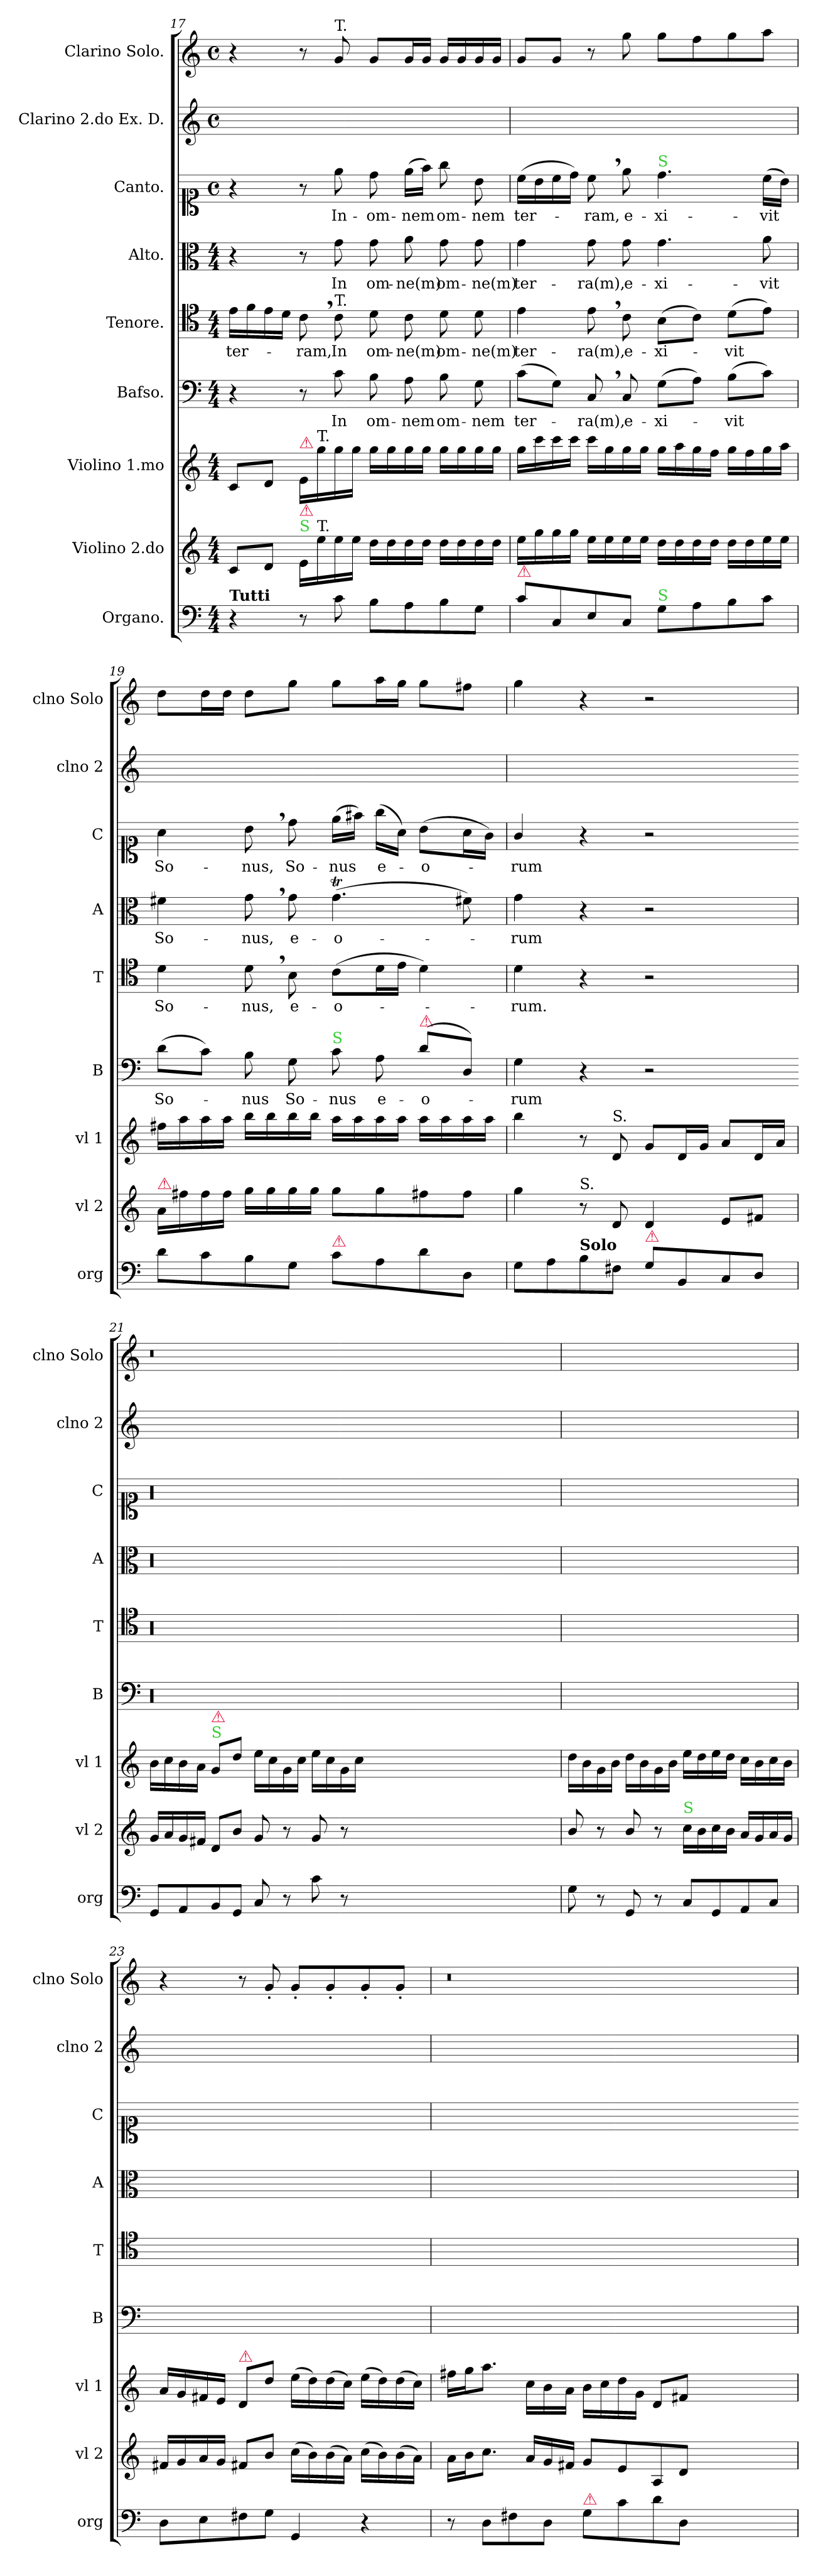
**kern	**kern	**kern	**kern	**text	**kern	**text	**kern	**text	**kern	**text	**kern	**kern
*part9	*part8	*part7	*part6	*part6	*part5	*part5	*part4	*part4	*part3	*part3	*part2	*part1
*staff9	*staff8	*staff7	*staff6	*staff6	*staff5	*staff5	*staff4	*staff4	*staff3	*staff3	*staff2	*staff1
*I"Organo.	*I"Violino 2.do	*I"Violino 1.mo	*I"Bafso.	*	*I"Tenore.	*	*I"Alto.	*	*I"Canto.	*	*I"Clarino 2.do Ex. D.	*I"Clarino Solo.
*I'org	*I'vl 2	*I'vl 1	*I'B	*	*I'T	*	*I'A	*	*I'C	*	*I'clno 2	*I'clno Solo
*clefF4	*clefG2	*clefG2	*clefF4	*	*clefC4	*	*clefC3	*	*clefC1	*	*clefG2	*clefG2
*k[]	*k[]	*k[]	*k[]	*	*k[]	*	*k[]	*	*k[]	*	*k[]	*k[]
*M4/4	*M4/4	*M4/4	*M4/4	*	*M4/4	*	*M4/4	*	*M4/4	*	*M4/4	*M4/4
*	*	*	*	*	*	*	*	*	*met(c)	*	*met(c)	*met(c)
=17	=17	=17	=17	=17	=17	=17	=17	=17	=17	=17	=17	=17
!LO:TX:a:B:t=Tutti	!	!	!	!	!	!	!	!	!	!	!	!
4r	8c/L	8c/L	4r	.	16e\LL	ter-	4r	.	4r	.	1ryy	4r
.	.	.	.	.	16f\	.	.	.	.	.	.	.
.	8d/J	8d/J	.	.	16e\	.	.	.	.	.	.	.
.	.	.	.	.	16d\JJ	.	.	.	.	.	.	.
!	!	!LO:TX:a:color=crimson:t=⚠	!	!	!	!	!	!	!	!	!	!
!	!LO:TX:a:color=limegreen:t=S	!	!	!	!	!	!	!	!	!	!	!
!	!LO:TX:a:color=crimson:t=⚠	!	!	!	!	!	!	!	!	!	!	!
8r	16e/LL	16e/LL	8r	.	8c,<\	-ram,	8r	.	8r	.	.	8r
!	!	!LO:TX:a:t=T.	!	!	!	!	!	!	!	!	!	!
!	!LO:TX:a:t=T.	!	!	!	!	!	!	!	!	!	!	!
.	16ee\	16gg\	.	.	.	.	.	.	.	.	.	.
!	!	!	!	!	!	!	!	!	!	!	!	!LO:TX:a:t=T.
!	!	!	!	!	!LO:TX:a:t=T.	!	!	!	!	!	!	!
8c\	16ee\	16gg\	8c\	In	8c\	In	8g\	In	8ee\	In-	.	8g/
.	16ee\JJ	16gg\JJ	.	.	.	.	.	.	.	.	.	.
8B\L	16dd\LL	16gg\LL	8B\	om-	8d\	om-	8g\	om-	8dd\	-om-	.	8g/L
.	16dd\	16gg\	.	.	.	.	.	.	.	.	.	.
8A\	16dd\	16gg\	8A\	-nem	8c\	-ne(m)	8a\	-ne(m)	(16ee\LL	-nem	.	16g/L
.	16dd\JJ	16gg\JJ	.	.	.	.	.	.	16ff\JJ)	.	.	16g/JJ
!	!	!	!	!LO:LY:i	!	!LO:LY:i	!	!LO:LY:i	!	!LO:LY:i	!	!
8B\	16dd\LL	16gg\LL	8B\	om-	8d\	om-	8g\	om-	8gg\	om-	.	16g/LL
.	16dd\	16gg\	.	.	.	.	.	.	.	.	.	16g/
!	!	!	!	!LO:LY:i	!	!LO:LY:i	!	!LO:LY:i	!	!LO:LY:i	!	!
8G\J	16dd\	16gg\	8G\	-nem	8d\	-ne(m)	8g\	-ne(m)	8b\	-nem	.	16g/
.	16dd\JJ	16gg\JJ	.	.	.	.	.	.	.	.	.	16g/JJ
=18	=18	=18	=18	=18	=18	=18	=18	=18	=18	=18	=18	=18
!LO:TX:a:color=crimson:t=⚠	!	!	!	!	!	!	!	!	!	!	!	!
8c\L	16ee\LL	16gg\LL	(8c\L	ter-	4e\	ter-	4g\	ter-	(16cc\LL	ter-	1ryy	8g/L
.	16gg\	16ccc\	.	.	.	.	.	.	16b\	.	.	.
8C/	16gg\	16ccc\	8G\J)	.	.	.	.	.	16cc\	.	.	8g/J
.	16gg\JJ	16ccc\JJ	.	.	.	.	.	.	16dd\JJ)	.	.	.
8E/	16ee\LL	16ccc\LL	8C,</	-ra(m),	8e,<\	-ra(m),	8g\	-ra(m),	8cc,<\	-ram,	.	8r
.	16ee\	16gg\	.	.	.	.	.	.	.	.	.	.
8C/J	16ee\	16gg\	8C/	e-	8c\	e-	8g\	e-	8ee\	e-	.	8gg\
.	16ee\JJ	16gg\JJ	.	.	.	.	.	.	.	.	.	.
!	!	!	!	!	!	!	!	!	!LO:TX:a:color=limegreen:t=S	!	!	!
!LO:TX:a:color=limegreen:t=S	!	!	!	!	!	!	!	!	!	!	!	!
8G\L	16dd\LL	16gg\LL	(8G\L	-xi-	(8B\L	-xi-	4.g\	-xi-	4.dd\	-xi-	.	8gg\L
.	16dd\	16aa\	.	.	.	.	.	.	.	.	.	.
8A\	16dd\	16gg\	8A\J)	.	8c\J)	.	.	.	.	.	.	8ff\
.	16dd\JJ	16ff\JJ	.	.	.	.	.	.	.	.	.	.
8B\	16dd\LL	16gg\LL	(8B\L	-vit	(8d\L	-vit	.	.	.	.	.	8gg\
.	16dd\	16ff\	.	.	.	.	.	.	.	.	.	.
8c\J	16ee\	16gg\	8c\J)	.	8e\J)	.	8a\	-vit	(16cc\LL	-vit	.	8aa\J
.	16ee\JJ	16aa\JJ	.	.	.	.	.	.	16b\JJ)	.	.	.
=19	=19	=19	=19	=19	=19	=19	=19	=19	=19	=19	=19	=19
!	!LO:TX:a:color=crimson:t=⚠	!	!	!	!	!	!	!	!	!	!	!
8d\L	16a/LL	16ff#X\LL	(8d\L	So-	4d\	So-	4f#X\	So-	4a\	So-	1ryy	8dd\L
.	16ff#X\	16aa\	.	.	.	.	.	.	.	.	.	.
8c\	16ff#\	16aa\	8c\J)	.	.	.	.	.	.	.	.	16dd\L
.	16ff#\JJ	16aa\JJ	.	.	.	.	.	.	.	.	.	16dd\JJ
8B\	16gg\LL	16bb\LL	8B\	-nus	8d,<\	-nus,	8g,<\	-nus,	8b,<\	-nus,	.	8dd\L
.	16gg\	16bb\	.	.	.	.	.	.	.	.	.	.
8G\J	16gg\	16bb\	8G\	So-	8B\	e-	8g\	e-	8dd\	So-	.	8gg\J
.	16gg\JJ	16bb\JJ	.	.	.	.	.	.	.	.	.	.
!	!	!	!LO:TX:a:color=limegreen:t=S	!	!	!	!	!	!	!	!	!
!LO:TX:a:color=crimson:t=⚠	!	!	!	!	!	!	!	!	!	!	!	!
8c\L	8gg\L	16aa\LL	8c\	-nus	(8c\L	-o-	(4.gT\	-o-	(16ee\LL	-nus	.	8gg\L
.	.	16aa\	.	.	.	.	.	.	16ff#X\JJ)	.	.	.
8A\	8gg\	16aa\	8A\	e-	16d\L	.	.	.	(16gg\LL	e-	.	16aa\L
.	.	16aa\JJ	.	.	16e\JJ	.	.	.	16a\JJ)	.	.	16gg\JJ
!	!	!	!LO:TX:a:color=crimson:t=⚠	!	!	!	!	!	!	!	!	!
8d\	8ff#X\	16aa\LL	(>8d\L	-o-	4d\)	.	.	.	(8b\L	-o-	.	8gg\L
.	.	16aa\	.	.	.	.	.	.	.	.	.	.
8D/J	8ff#\J	16aa\	8D/J)	.	.	.	8f#X\)	.	16a\L	.	.	8ff#X\J
.	.	16aa\JJ	.	.	.	.	.	.	16g\JJ)	.	.	.
=20	=20	=20	=20	=20	=20	=20	=20	=20	=20	=20	=20	=20
8G\L	4gg\	4bb\	4G\	-rum	4d\	-rum.	4g\	-rum	4g/	-rum	1ryy	4gg\
8A\	.	.	.	.	.	.	.	.	.	.	.	.
!	!LO:TX:a:t=S.	!	!	!	!	!	!	!	!	!	!	!
!LO:TX:a:B:t=Solo	!	!	!	!	!	!	!	!	!	!	!	!
8B\	8r	8r	4r	.	4r	.	4r	.	4r	.	.	4r
!	!	!LO:TX:a:t=S.	!	!	!	!	!	!	!	!	!	!
8F#X\J	8d/	8d/	.	.	.	.	.	.	.	.	.	.
!LO:TX:a:color=crimson:t=⚠	!	!	!	!	!	!	!	!	!	!	!	!
8G\L	4d/	8g/L	2r	.	2r	.	2r	.	2r	.	.	2r
8BB/	.	16d/L	.	.	.	.	.	.	.	.	.	.
.	.	16g/JJ	.	.	.	.	.	.	.	.	.	.
8C/	8e/L	8a/L	.	.	.	.	.	.	.	.	.	.
8D/J	8f#X/J	16d/L	.	.	.	.	.	.	.	.	.	.
.	.	16a/JJ	.	.	.	.	.	.	.	.	.	.
=21	=21	=21	=21-	=21	=21	=21	=21	=21	=21-	=21	=21	=21
8GG/L	16g/LL	16b\LL	00r	.	00r	.	00r	.	00r	.	1ryy	0r
.	16a/	16cc\	.	.	.	.	.	.	.	.	.	.
8AA/	16g/	16b\	.	.	.	.	.	.	.	.	.	.
.	16f#X/JJ	16a\JJ	.	.	.	.	.	.	.	.	.	.
!	!	!LO:TX:a:color=limegreen:t=S	!	!	!	!	!	!	!	!	!	!
!	!	!LO:TX:a:color=crimson:t=⚠	!	!	!	!	!	!	!	!	!	!
8BB/	8d/L	8g/L	.	.	.	.	.	.	.	.	.	.
8GG/J	8b/J	8dd\J	.	.	.	.	.	.	.	.	.	.
8C/	8g/	16ee\LL	.	.	.	.	.	.	.	.	.	.
.	.	16cc\	.	.	.	.	.	.	.	.	.	.
8r	8r	16g\	.	.	.	.	.	.	.	.	.	.
.	.	16cc\JJ	.	.	.	.	.	.	.	.	.	.
8c\	8g/	16ee\LL	.	.	.	.	.	.	.	.	.	.
.	.	16cc\	.	.	.	.	.	.	.	.	.	.
8r	8r	16g\	.	.	.	.	.	.	.	.	.	.
.	.	16cc\JJ	.	.	.	.	.	.	.	.	.	.
0.ryy	0.ryy	0.ryy	.	.	.	.	.	.	.	.	0.ryy	.
.	.	.	.	.	.	.	.	.	.	.	.	0ryy
=22	=22	=22	=22	=22	=22	=22	=22	=22	=22	=22	=22	=22
8G\	8b/	16dd\LL	1ryy	.	1ryy	.	1ryy	.	1ryy	.	1ryy	1ryy
.	.	16b\	.	.	.	.	.	.	.	.	.	.
8r	8r	16g\	.	.	.	.	.	.	.	.	.	.
.	.	16b\JJ	.	.	.	.	.	.	.	.	.	.
8GG/	8b/	16dd\LL	.	.	.	.	.	.	.	.	.	.
.	.	16b\	.	.	.	.	.	.	.	.	.	.
8r	8r	16g\	.	.	.	.	.	.	.	.	.	.
.	.	16b\JJ	.	.	.	.	.	.	.	.	.	.
!	!LO:TX:a:color=limegreen:t=S	!	!	!	!	!	!	!	!	!	!	!
8C/L	16cc\LL	16ee\LL	.	.	.	.	.	.	.	.	.	.
.	16b\	16dd\	.	.	.	.	.	.	.	.	.	.
8GG/	16cc\	16ee\	.	.	.	.	.	.	.	.	.	.
.	16b\JJ	16dd\JJ	.	.	.	.	.	.	.	.	.	.
8AA/	16a/LL	16cc\LL	.	.	.	.	.	.	.	.	.	.
.	16g/	16b\	.	.	.	.	.	.	.	.	.	.
8C/J	16a/	16cc\	.	.	.	.	.	.	.	.	.	.
.	16g/JJ	16b\JJ	.	.	.	.	.	.	.	.	.	.
=23	=23	=23	=23	=23	=23	=23	=23	=23	=23	=23	=23	=23
8D\L	16f#X/LL	16a/LL	1ryy	.	1ryy	.	1ryy	.	1ryy	.	1ryy	4r
.	16g/	16g/	.	.	.	.	.	.	.	.	.	.
8E\	16a/	16f#X/	.	.	.	.	.	.	.	.	.	.
.	16g/JJ	16e/JJ	.	.	.	.	.	.	.	.	.	.
!	!	!LO:TX:a:color=crimson:t=⚠	!	!	!	!	!	!	!	!	!	!
8F#X\	8f#X/L	8d/L	.	.	.	.	.	.	.	.	.	8r
8G\J	8b/J	8dd\J	.	.	.	.	.	.	.	.	.	8g'/
4GG/	(16cc\LL	(16ee\LL	.	.	.	.	.	.	.	.	.	8g'/L
.	16b\)	16dd\)	.	.	.	.	.	.	.	.	.	.
.	(16b\	(16dd\	.	.	.	.	.	.	.	.	.	8g'/
.	16a\JJ)	16cc\JJ)	.	.	.	.	.	.	.	.	.	.
4r	(16cc\LL	(16ee\LL	.	.	.	.	.	.	.	.	.	8g'/
.	16b\)	16dd\)	.	.	.	.	.	.	.	.	.	.
.	(16b\	(16dd\	.	.	.	.	.	.	.	.	.	8g'/J
.	16a\JJ)	16cc\JJ)	.	.	.	.	.	.	.	.	.	.
=24	=24	=24	=24	=24	=24	=24	=24	=24	=24	=24	=24	=24
8r	16a\LL	16ff#X\LL	0ryy	.	0ryy	.	0ryy	.	0ryy	.	1ryy	0r
.	16b\J	16gg\J	.	.	.	.	.	.	.	.	.	.
8D\L	8.cc\J	8.aa\J	.	.	.	.	.	.	.	.	.	.
8F#X\	.	.	.	.	.	.	.	.	.	.	.	.
.	16a/LL	16cc\LL	.	.	.	.	.	.	.	.	.	.
8D\J	16g/	16b\	.	.	.	.	.	.	.	.	.	.
.	16f#X/JJ	16a\JJ	.	.	.	.	.	.	.	.	.	.
!LO:TX:a:color=crimson:t=⚠	!	!	!	!	!	!	!	!	!	!	!	!
8G\L	8g/L	16b\LL	.	.	.	.	.	.	.	.	.	.
.	.	16cc\	.	.	.	.	.	.	.	.	.	.
8c\	8e/	16dd\	.	.	.	.	.	.	.	.	.	.
.	.	16g\JJ	.	.	.	.	.	.	.	.	.	.
8d\	8A/	8d/L	.	.	.	.	.	.	.	.	.	.
8D/J	8d/J	8f#X/J	.	.	.	.	.	.	.	.	.	.
1ryy	1ryy	1ryy	.	.	.	.	.	.	.	.	1ryy	.
=	=	=	=	=	=	=	=	=	=-	=	=	=
*-	*-	*-	*-	*-	*-	*-	*-	*-	*-	*-	*-	*-
